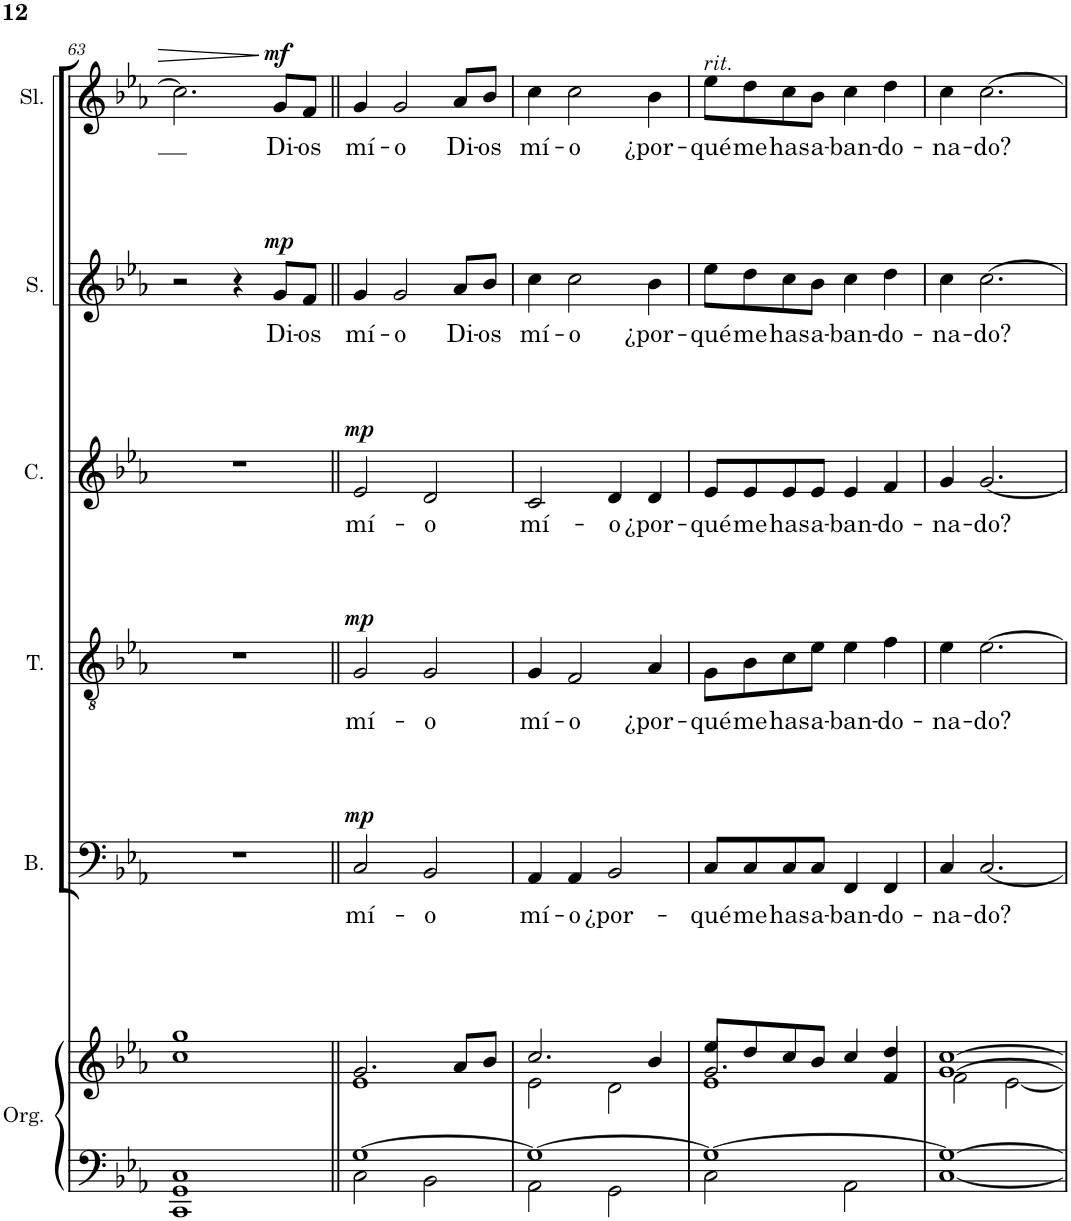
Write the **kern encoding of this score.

**kern	**kern	**kern	**text	**dynam	**kern	**text	**dynam	**kern	**text	**dynam	**kern	**text	**dynam	**kern	**text	**dynam
*part6	*part6	*part5	*part5	*part5	*part4	*part4	*part4	*part3	*part3	*part3	*part2	*part2	*part2	*part1	*part1	*part1
*staff7	*staff6	*staff5	*staff5	*staff5	*staff4	*staff4	*staff4	*staff3	*staff3	*staff3	*staff2	*staff2	*staff2	*staff1	*staff1	*staff1
*I"Órgano	*	*I"Bajo	*	*	*I"Tenor	*	*	*I"Contralto	*	*	*I"Soprano	*	*	*I"Solista	*	*
*	*	*I'B.	*	*	*I'T.	*	*	*I'C.	*	*	*I'S.	*	*	*I'Sl.	*	*
!!LO:PB:g=z
*clefF4	*clefG2	*clefF4	*	*	*clefGv2	*	*	*clefG2	*	*	*clefG2	*	*	*clefG2	*	*
*k[b-e-a-]	*k[b-e-a-]	*k[b-e-a-]	*	*	*k[b-e-a-]	*	*	*k[b-e-a-]	*	*	*k[b-e-a-]	*	*	*k[b-e-a-]	*	*
*M4/4	*M4/4	*M4/4	*	*	*M4/4	*	*	*M4/4	*	*	*M4/4	*	*	*M4/4	*	*
=63	=63	=63	=63	=63	=63	=63	=63	=63	=63	=63	=63	=63	=63	=63	=63	=63
1CC 1GG 1C	1cc 1gg	1r	.	.	1r	.	.	1r	.	.	2r	.	.	2.cc\]	.	.
.	.	.	.	.	.	.	.	.	.	.	4r	.	.	.	.	.
!	!	!	!	!	!	!	!	!	!	!	!	!LO:LY:b	!LO:DY:a	!	!LO:LY:b	!LO:DY:a
.	.	.	.	.	.	.	.	.	.	.	8g/L	Di-	mp	8g/L	Di-	mf
!	!	!	!	!	!	!	!	!	!	!	!	!LO:LY:b	!	!	!LO:LY:b	!
.	.	.	.	.	.	.	.	.	.	.	8f/J	-os	.	8f/J	-os	.
=64||	=64||	=64||	=64||	=64||	=64||	=64||	=64||	=64||	=64||	=64||	=64||	=64||	=64||	=64||	=64||	=64||
*^	*^	*	*	*	*	*	*	*	*	*	*	*	*	*	*	*
!	!	!	!	!	!LO:LY:b	!LO:DY:a	!	!LO:LY:b	!LO:DY:a	!	!LO:LY:b	!LO:DY:a	!	!LO:LY:b	!	!	!LO:LY:b	!
[1G	2C\	2.g/	1e-	2C/	mí-	mp	2G/	mí-	mp	2e-/	mí-	mp	4g/	mí-	.	4g/	mí-	.
!	!	!	!	!	!	!	!	!	!	!	!	!	!	!LO:LY:b	!	!	!LO:LY:b	!
.	.	.	.	.	.	.	.	.	.	.	.	.	2g/	-o	.	2g/	-o	.
!	!	!	!	!	!LO:LY:b	!	!	!LO:LY:b	!	!	!LO:LY:b	!	!	!	!	!	!	!
.	2BB-\	.	.	2BB-/	-o	.	2G/	-o	.	2d/	-o	.	.	.	.	.	.	.
!	!	!	!	!	!	!	!	!	!	!	!	!	!	!LO:LY:b	!	!	!LO:LY:b	!
.	.	8a-/L	.	.	.	.	.	.	.	.	.	.	8a-/L	Di-	.	8a-/L	Di-	.
!	!	!	!	!	!	!	!	!	!	!	!	!	!	!LO:LY:b	!	!	!LO:LY:b	!
.	.	8b-/J	.	.	.	.	.	.	.	.	.	.	8b-/J	-os	.	8b-/J	-os	.
=65	=65	=65	=65	=65	=65	=65	=65	=65	=65	=65	=65	=65	=65	=65	=65	=65	=65	=65
!	!	!	!	!	!LO:LY:b	!	!	!LO:LY:b	!	!	!LO:LY:b	!	!	!LO:LY:b	!	!	!LO:LY:b	!
1G_	2AA-\	2.cc/	2e-\	4AA-/	mí-	.	4G/	mí-	.	2c/	mí-	.	4cc\	mí-	.	4cc\	mí-	.
!	!	!	!	!	!LO:LY:b	!	!	!LO:LY:b	!	!	!	!	!	!LO:LY:b	!	!	!LO:LY:b	!
.	.	.	.	4AA-/	-o	.	2F/	-o	.	.	.	.	2cc\	-o	.	2cc\	-o	.
!	!	!	!	!	!LO:LY:b	!	!	!	!	!	!LO:LY:b	!	!	!	!	!	!	!
.	2GG\	.	2d\	2BB-/	¿por-	.	.	.	.	4d/	-o	.	.	.	.	.	.	.
!	!	!	!	!	!	!	!	!LO:LY:b	!	!	!LO:LY:b	!	!	!LO:LY:b	!	!	!LO:LY:b	!
.	.	4b-/	.	.	.	.	4A-/	¿por-	.	4d/	¿por-	.	4b-\	¿por-	.	4b-\	¿por-	.
=66	=66	=66	=66	=66	=66	=66	=66	=66	=66	=66	=66	=66	=66	=66	=66	=66	=66	=66
*	*	*	*^	*	*	*	*	*	*	*	*	*	*	*	*	*	*	*
!	!	!	!	!	!	!	!	!	!	!	!	!	!	!	!	!	!LO:TX:a:i:t=rit.	!	!
!	!	!	!	!	!	!LO:LY:b	!	!	!LO:LY:b	!	!	!LO:LY:b	!	!	!LO:LY:b	!	!	!LO:LY:b	!
1G_	2C\	8ee-/L	1e-	2.g/	8C/L	-qué	.	8G\L	-qué	.	8e-/L	-qué	.	8ee-\L	-qué	.	8ee-\L	-qué	.
!	!	!	!	!	!	!LO:LY:b	!	!	!LO:LY:b	!	!	!LO:LY:b	!	!	!LO:LY:b	!	!	!LO:LY:b	!
.	.	8dd/	.	.	8C/	me	.	8B-\	me	.	8e-/	me	.	8dd\	me	.	8dd\	me	.
!	!	!	!	!	!	!LO:LY:b	!	!	!LO:LY:b	!	!	!LO:LY:b	!	!	!LO:LY:b	!	!	!LO:LY:b	!
.	.	8cc/	.	.	8C/	has	.	8c\	has	.	8e-/	has	.	8cc\	has	.	8cc\	has	.
!	!	!	!	!	!	!LO:LY:b	!	!	!LO:LY:b	!	!	!LO:LY:b	!	!	!LO:LY:b	!	!	!LO:LY:b	!
.	.	8b-/J	.	.	8C/J	a-	.	8e-\J	a-	.	8e-/J	a-	.	8b-\J	a-	.	8b-\J	a-	.
!	!	!	!	!	!	!LO:LY:b	!	!	!LO:LY:b	!	!	!LO:LY:b	!	!	!LO:LY:b	!	!	!LO:LY:b	!
.	2AA-\	4cc/	.	.	4FF/	-ban-	.	4e-\	-ban-	.	4e-/	-ban-	.	4cc\	-ban-	.	4cc\	-ban-	.
!	!	!	!	!	!	!LO:LY:b	!	!	!LO:LY:b	!	!	!LO:LY:b	!	!	!LO:LY:b	!	!	!LO:LY:b	!
.	.	4dd/	.	4f/	4FF/	-do-	.	4f\	-do-	.	4f/	-do-	.	4dd\	-do-	.	4dd\	-do-	.
=67	=67	=67	=67	=67	=67	=67	=67	=67	=67	=67	=67	=67	=67	=67	=67	=67	=67	=67	=67
!	!	!	!	!	!	!LO:LY:b	!	!	!LO:LY:b	!	!	!LO:LY:b	!	!	!LO:LY:b	!	!	!LO:LY:b	!
*	*	*	*v	*v	*	*	*	*	*	*	*	*	*	*	*	*	*	*	*
1G_	[1C	[1g [1cc	2f\	4C/	-na-	.	4e-\	-na-	.	4g/	-na-	.	4cc\	-na-	.	4cc\	-na-	.
!	!	!	!	!	!LO:LY:b	!	!	!LO:LY:b	!	!	!LO:LY:b	!	!	!LO:LY:b	!	!	!LO:LY:b	!
.	.	.	.	[2.C/	-do?	.	[2.e-\	-do?	.	[2.g/	-do?	.	[2.cc\	-do?	.	[2.cc\	-do?	.
.	.	.	[2e-\	.	.	.	.	.	.	.	.	.	.	.	.	.	.	.
*v	*v	*	*	*	*	*	*	*	*	*	*	*	*	*	*	*	*	*
*	*v	*v	*	*	*	*	*	*	*	*	*	*	*	*	*	*	*
=	=	=	=	=	=	=	=	=	=	=	=	=	=	=	=	=
*-	*-	*-	*-	*-	*-	*-	*-	*-	*-	*-	*-	*-	*-	*-	*-	*-
